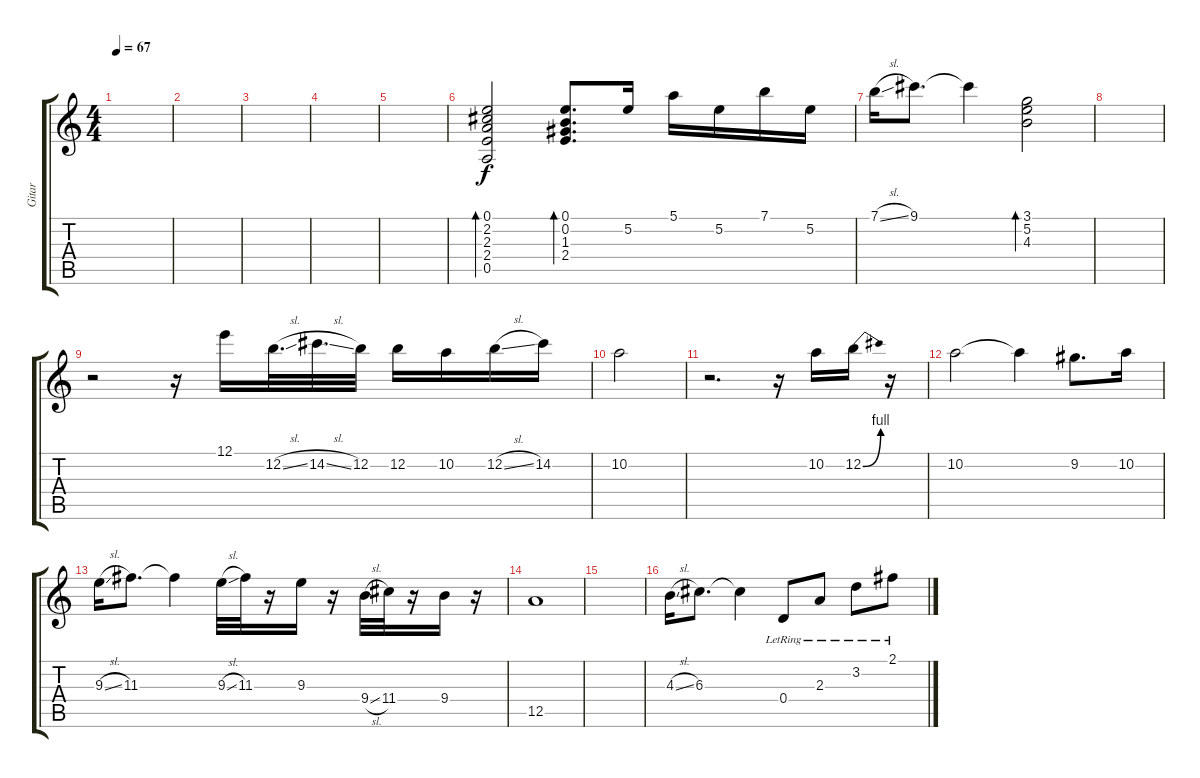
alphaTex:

\track ("Gitar" "Gitar") {instrument acousticguitarsteel}
\staff {score tabs}
\tuning (E4 B3 G3 D3 A2 E2) {hide}
\ts (4 4)
\tempo 67
\clef g2
\ks c
|
|
|
|
|
(0.1 2.2 2.3 2.4 0.5).2{bd 240} (0.1 0.2 1.3 2.4).8{d bd 120} 5.2.16 5.1.16 5.2.16 7.1.16 5.2.16 |
7.1{sl}.16 9.1.8{d} 9.1{t}.4 (3.1 5.2 4.3).2{bd 120} |
|
r.2 r.16 12.1.16 12.2{sl}.32{d} 14.2{sl}.32{d} 12.2.32 12.2.16 10.2.16 12.2{sl}.16 14.2.16 |
10.2.2 |
r.2{d} r.16 10.2.16 12.2{be (bend 0 0 60 4)}.16 r.16 |
10.2.2 10.2{t}.4 9.2.8{d} 10.2.16 |
9.3{sl}.16 11.3.8{d} 11.3{t}.4 9.3{sl}.32 11.3.32 r.16 9.3.16 r.16 9.4{sl}.32 11.4.32 r.16 9.4.16 r.16 |
12.5.1 |
|
4.3{sl}.16 6.3.8{d} 6.3{t}.4 0.4{lr}.8 2.3{lr}.8 3.2{lr}.8 2.1{lr}.8
